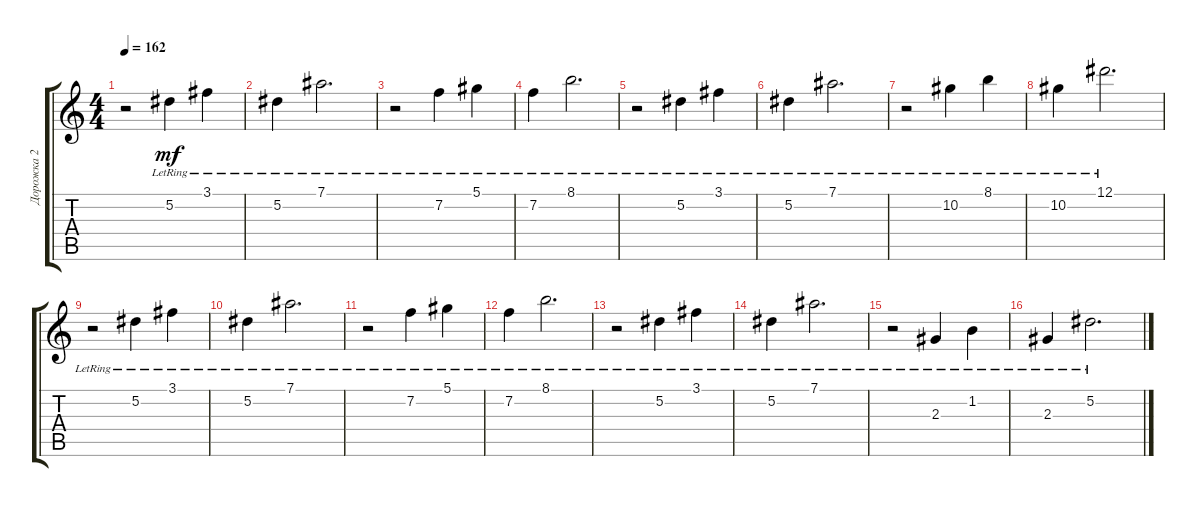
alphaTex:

\track ("Дорожка 2" "Дорожка 2") {instrument electricguitarclean}
\staff {score tabs}
\tuning (Eb4 Bb3 Gb3 Db3 Ab2 Eb2) {hide}
\ts (4 4)
\tempo 162
\clef g2
\ks c
r.2{dy mf} 5.2{lr}.4 3.1{lr}.4 |
5.2{lr}.4 7.1{lr}.2{d} |
r.2 7.2{lr}.4 5.1{lr}.4 |
7.2{lr}.4 8.1{lr}.2{d} |
r.2 5.2{lr}.4 3.1{lr}.4 |
5.2{lr}.4 7.1{lr}.2{d} |
r.2 10.2{lr}.4 8.1{lr}.4 |
10.2{lr}.4 12.1{lr}.2{d} |
r.2 5.2{lr}.4 3.1{lr}.4 |
5.2{lr}.4 7.1{lr}.2{d} |
r.2 7.2{lr}.4 5.1{lr}.4 |
7.2{lr}.4 8.1{lr}.2{d} |
r.2 5.2{lr}.4 3.1{lr}.4 |
5.2{lr}.4 7.1{lr}.2{d} |
r.2 2.3{lr}.4 1.2{lr}.4 |
2.3{lr}.4 5.2{lr}.2{d}
